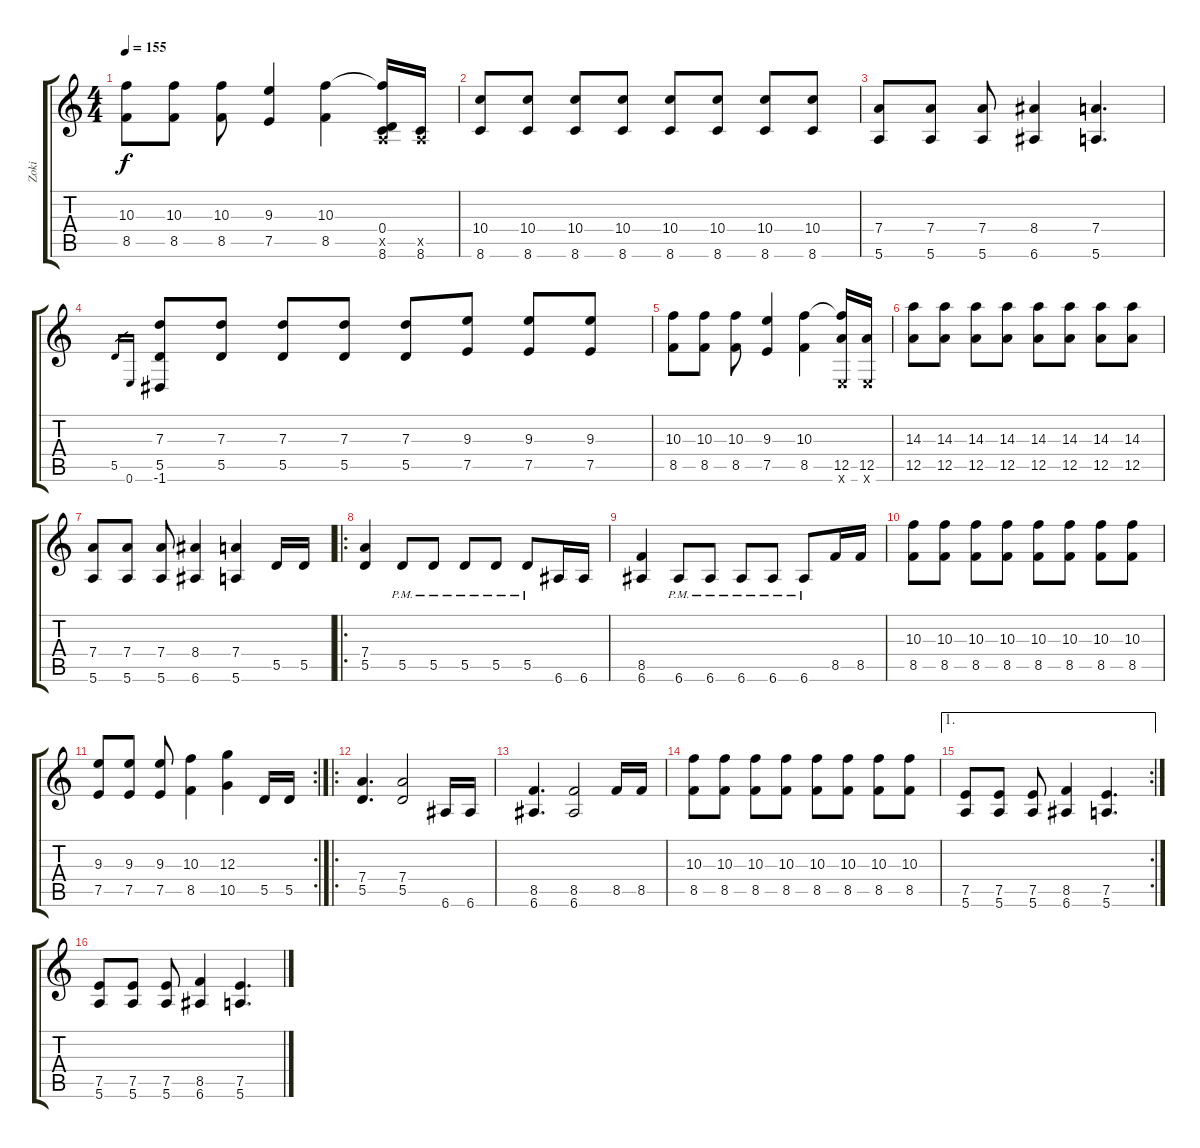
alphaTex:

\track ("Zoki" "Zoki") {instrument distortionguitar}
\staff {score tabs}
\tuning (E4 B3 G3 D3 A2 E2) {hide}
\ts (4 4)
\tempo 155
\clef g2
\ks c
(10.3 8.5).8{dy f} (10.3 8.5).8 (10.3 8.5).8 (9.3 7.5).4 (10.3 8.5).4 (10.3{t} 0.4{t} 0.5{x} 8.6).16 (0.5{x} 8.6).16 |
(10.4 8.6).8 (10.4 8.6).8 (10.4 8.6).8 (10.4 8.6).8 (10.4 8.6).8 (10.4 8.6).8 (10.4 8.6).8 (10.4 8.6).8 |
(7.4 5.6).8 (7.4 5.6).8 (7.4 5.6).8 (8.4 6.6).4 (7.4 5.6).4{d} |
5.5.16{gr} 0.6.16{gr} (7.3 5.5 -1.6).8 (7.3 5.5).8 (7.3 5.5).8 (7.3 5.5).8 (7.3 5.5).8 (9.3 7.5).8 (9.3 7.5).8 (9.3 7.5).8 |
(10.3 8.5).8 (10.3 8.5).8 (10.3 8.5).8 (9.3 7.5).4 (10.3 8.5).4 (10.3{t} 12.5 0.6{x}).16 (12.5 0.6{x}).16 |
(14.3 12.5).8 (14.3 12.5).8 (14.3 12.5).8 (14.3 12.5).8 (14.3 12.5).8 (14.3 12.5).8 (14.3 12.5).8 (14.3 12.5).8 |
(7.4 5.6).8 (7.4 5.6).8 (7.4 5.6).8 (8.4 6.6).4 (7.4 5.6).4 5.5.16 5.5.16 |
\ro
(7.4 5.5).4 5.5{pm}.8 5.5{pm}.8 5.5{pm}.8 5.5{pm}.8 5.5{pm}.8 6.6.16 6.6.16 |
(8.5 6.6).4 6.6{pm}.8 6.6{pm}.8 6.6{pm}.8 6.6{pm}.8 6.6{pm}.8 8.5.16 8.5.16 |
(10.3 8.5).8 (10.3 8.5).8 (10.3 8.5).8 (10.3 8.5).8 (10.3 8.5).8 (10.3 8.5).8 (10.3 8.5).8 (10.3 8.5).8 |
\rc 2
(9.3 7.5).8 (9.3 7.5).8 (9.3 7.5).8 (10.3 8.5).4 (12.3 10.5).4 5.5.16 5.5.16 |
\ro
(7.4 5.5).4{d} (7.4 5.5).2 6.6.16 6.6.16 |
(8.5 6.6).4{d} (8.5 6.6).2 8.5.16 8.5.16 |
(10.3 8.5).8 (10.3 8.5).8 (10.3 8.5).8 (10.3 8.5).8 (10.3 8.5).8 (10.3 8.5).8 (10.3 8.5).8 (10.3 8.5).8 |
\ae 1
\rc 2
(7.5 5.6).8 (7.5 5.6).8 (7.5 5.6).8 (8.5 6.6).4 (7.5 5.6).4{d} |
(7.5 5.6).8 (7.5 5.6).8 (7.5 5.6).8 (8.5 6.6).4 (7.5 5.6).4{d}
